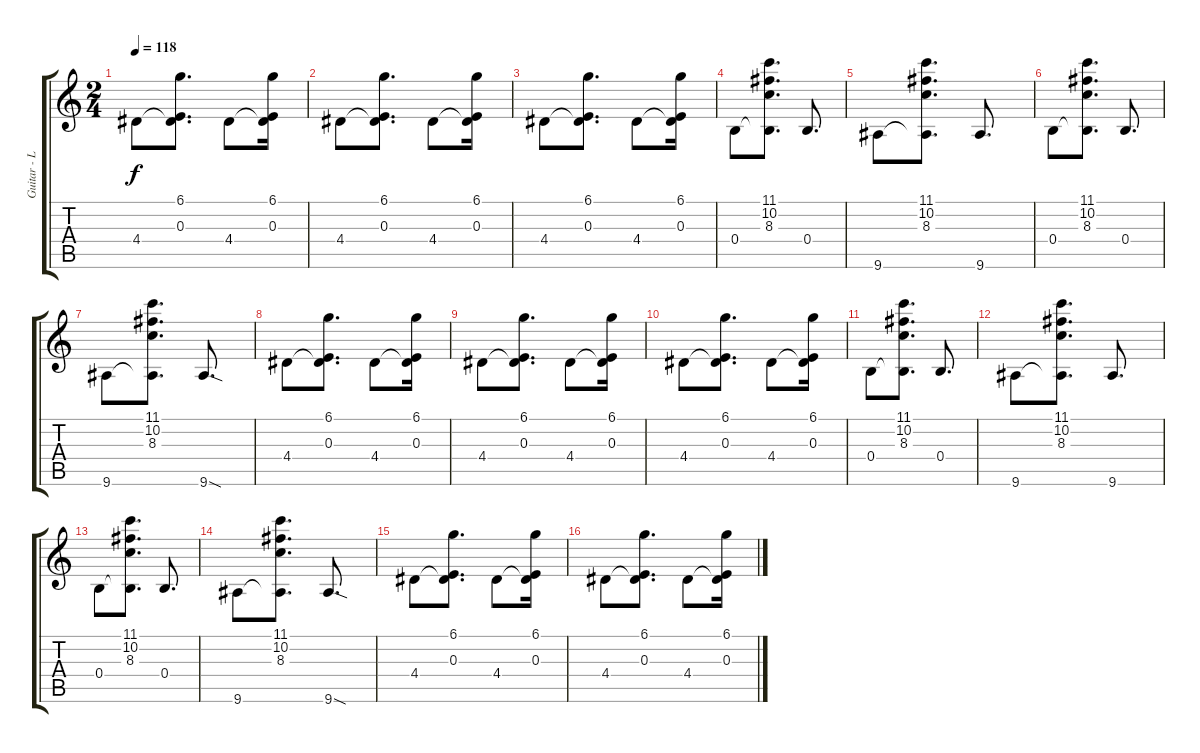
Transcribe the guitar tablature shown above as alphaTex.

\track ("Guitar - L" "Guitar - L") {instrument distortionguitar}
\staff {score tabs}
\tuning (Db4 Ab3 E3 B2 Gb2 Db2) {hide}
\ts (2 4)
\tempo 118
\clef g2
\ks c
4.4.8{dy f} (6.1 0.3 4.4{t}).8{d} 4.4.8 (6.1 0.3 4.4{t}).16 |
4.4.8 (6.1 0.3 4.4{t}).8{d} 4.4.8 (6.1 0.3 4.4{t}).16 |
4.4.8 (6.1 0.3 4.4{t}).8{d} 4.4.8 (6.1 0.3 4.4{t}).16 |
0.4.8 (11.1 10.2 8.3 0.4{t}).8{d} 0.4.8{d} |
9.6.8 (11.1 10.2 8.3 9.6{t}).8{d} 9.6.8{d} |
0.4.8 (11.1 10.2 8.3 0.4{t}).8{d} 0.4.8{d} |
9.6.8 (11.1 10.2 8.3 9.6{t}).8{d} 9.6{sod}.8{d} |
4.4.8 (6.1 0.3 4.4{t}).8{d} 4.4.8 (6.1 0.3 4.4{t}).16 |
4.4.8 (6.1 0.3 4.4{t}).8{d} 4.4.8 (6.1 0.3 4.4{t}).16 |
4.4.8 (6.1 0.3 4.4{t}).8{d} 4.4.8 (6.1 0.3 4.4{t}).16 |
0.4.8 (11.1 10.2 8.3 0.4{t}).8{d} 0.4.8{d} |
9.6.8 (11.1 10.2 8.3 9.6{t}).8{d} 9.6.8{d} |
0.4.8 (11.1 10.2 8.3 0.4{t}).8{d} 0.4.8{d} |
9.6.8 (11.1 10.2 8.3 9.6{t}).8{d} 9.6{sod}.8{d} |
4.4.8 (6.1 0.3 4.4{t}).8{d} 4.4.8 (6.1 0.3 4.4{t}).16 |
4.4.8 (6.1 0.3 4.4{t}).8{d} 4.4.8 (6.1 0.3 4.4{t}).16
